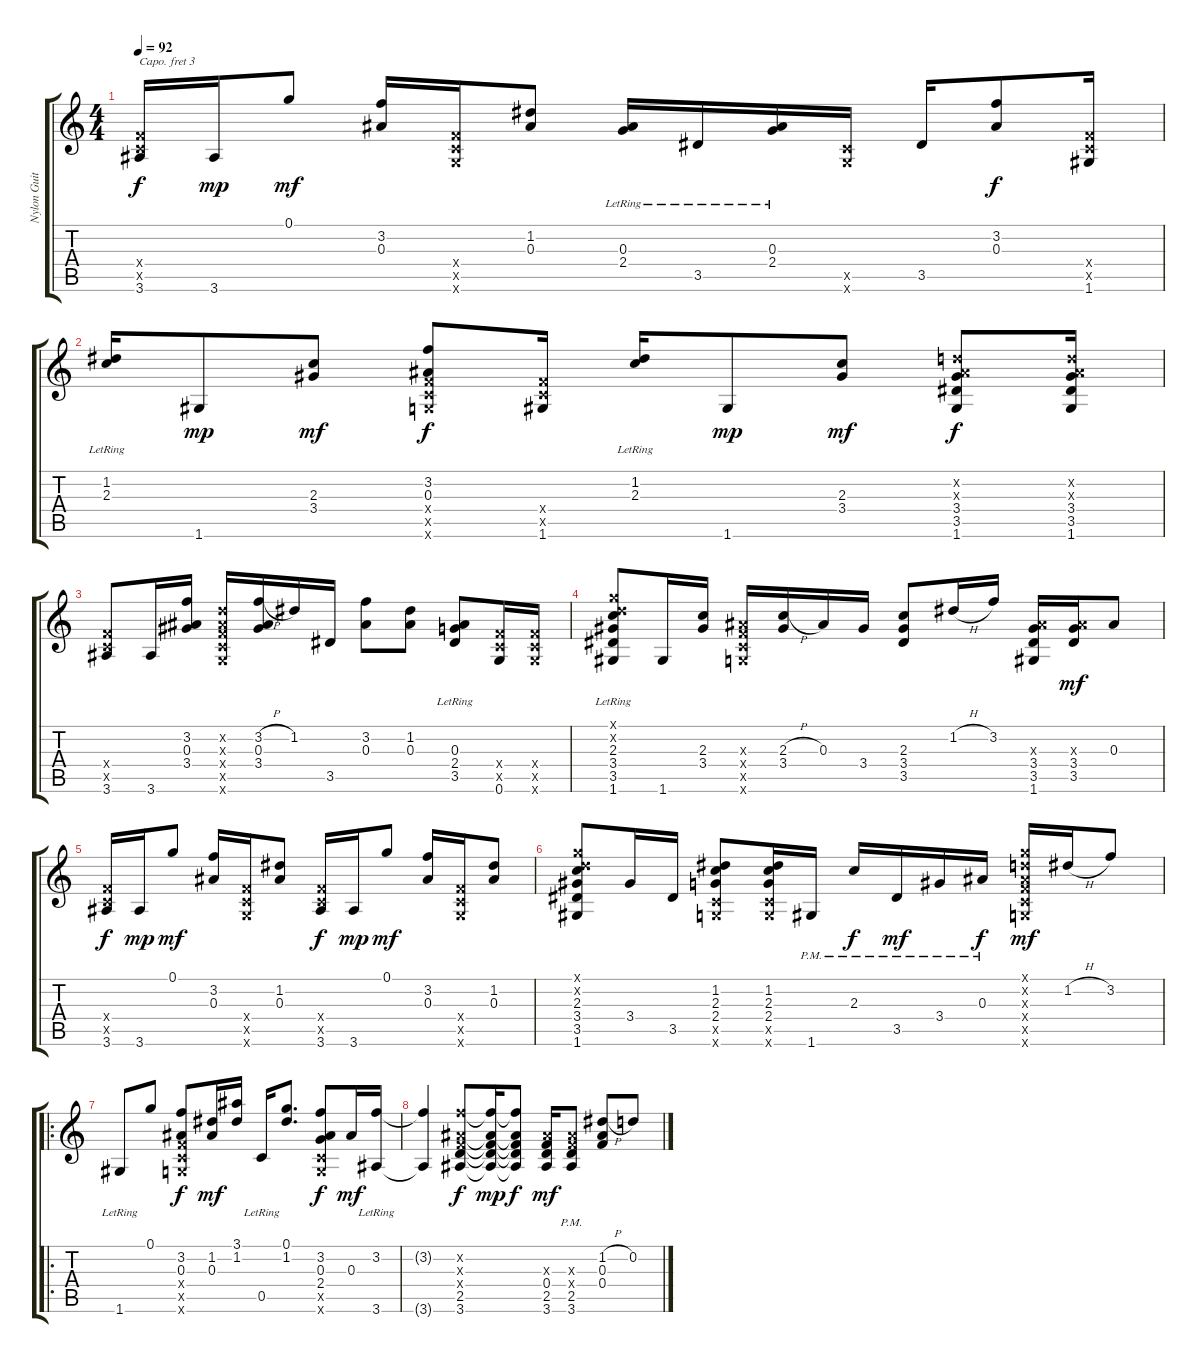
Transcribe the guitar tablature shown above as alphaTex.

\track ("Nylon Guitar" "Nylon Guit") {instrument acousticguitarnylon}
\staff {score tabs}
\capo 3
\tuning (E4 B3 G3 D3 A2 E2) {hide}
\ts (4 4)
\tempo 92
\clef g2
\ks c
(0.4{x} 0.5{x} 3.6).16{dy f} 3.6.16{dy mp} 0.1.8{dy mf} (3.2 0.3).16 (0.4{x} 0.5{x} 0.6{x}).16 (1.2 0.3).8 (0.3{lr} 2.4{lr}).16 3.5{lr}.16 (0.3{lr} 2.4{lr}).16 (0.5{x} 0.6{x}).16 3.5.16 (3.2 0.3).8{dy f} (0.4{x} 0.5{x} 1.6).16 |
(1.2 2.3{lr}).16 1.6.8{dy mp} (2.3 3.4).8{dy mf} (3.2 0.3 0.4{x} 0.5{x} 0.6{x}).8{dy f} (0.4{x} 0.5{x} 1.6).16 (1.2 2.3{lr}).16 1.6.8{dy mp} (2.3 3.4).8{dy mf} (0.2{x} 0.3{x} 3.4 3.5 1.6).8{dy f} (0.2{x} 0.3{x} 3.4 3.5 1.6).16 |
(0.4{x} 0.5{x} 3.6).8 3.6.16 (3.2 0.3 3.4).16 (0.2{x} 0.3{x} 0.4{x} 0.5{x} 0.6{x}).16 (3.2{h} 0.3 3.4).16 1.2.16 3.5.16 (3.2 0.3).8 (1.2 0.3).8 (0.3 2.4{lr} 3.5).8 (0.4{x} 0.5{x} 0.6).16 (0.4{x} 0.5{x} 0.6{x}).16 |
(0.1{x} 0.2{x} 2.3{lr} 3.4 3.5 1.6).8 1.6.16 (2.3 3.4).16 (0.3{x} 0.4{x} 0.5{x} 0.6{x}).16 (2.3{h} 3.4).16 0.3.16 3.4.16 (2.3 3.4 3.5).8 1.2{h}.16 3.2.16 (0.3{x} 3.4 3.5 1.6).16 (0.3{x} 3.4 3.5).16{dy mf} 0.3.8 |
(0.4{x} 0.5{x} 3.6).16{dy f} 3.6.16{dy mp} 0.1.8{dy mf} (3.2 0.3).16 (0.4{x} 0.5{x} 0.6{x}).16 (1.2 0.3).8 (0.4{x} 0.5{x} 3.6).16{dy f} 3.6.16{dy mp} 0.1.8{dy mf} (3.2 0.3).16 (0.4{x} 0.5{x} 0.6{x}).16 (1.2 0.3).8 |
(0.1{x} 0.2{x} 2.3 3.4 3.5 1.6).8 3.4.16 3.5.16 (1.2 2.3 2.4 0.5{x} 0.6{x}).8 (1.2 2.3 2.4 0.5{x} 0.6{x}).16 1.6{pm}.16 2.3{pm}.16{dy f} 3.5{pm}.16{dy mf} 3.4{pm}.16 0.3{pm}.16{dy f} (0.1{x} 0.2{x} 0.3{x} 0.4{x} 0.5{x} 0.6{x}).16{dy mf} 1.2{h}.16 3.2.8 |
\ro
1.6{lr}.8 0.1.8 (3.2 0.3 0.4{x} 0.5{x} 0.6{x}).8{dy f} (1.2 0.3).16{dy mf} (3.1 1.2).16 0.5{lr}.16 (0.1 1.2).8{d} (3.2 0.3 2.4 0.5{x} 0.6{x}).8{dy f} 0.3.16{dy mf} (3.2{lr} 3.6).16 |
(3.2{t} 3.6{t}).4 (3.2{x} 0.3{x} 0.4{x} 2.5 3.6).8{dy f} (3.2{t} 0.3{t} 0.4{t} 2.5{t} 3.6{t}).16{dy mp} (3.2{t} 0.3{t} 0.4{t} 2.5{t} 3.6{t}).8{dy f} (0.3{x} 0.4 2.5 3.6).16{dy mf} (0.3{pm x} 0.4{pm x} 2.5{pm} 3.6{pm}).8 (1.2{h} 0.3 0.4).8 0.2.8
